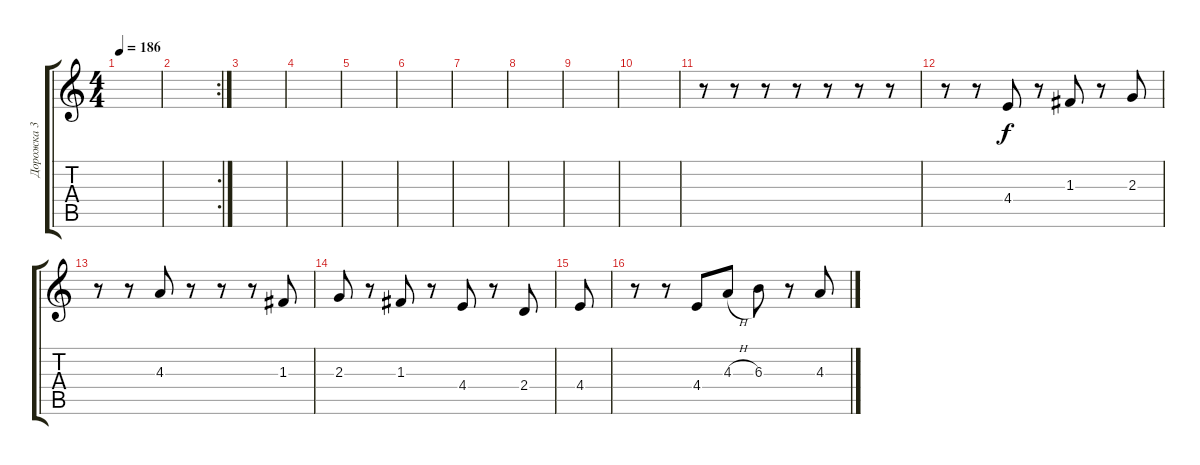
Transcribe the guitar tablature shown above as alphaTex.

\track ("Дорожка 3" "Дорожка 3") {instrument acousticguitarsteel}
\staff {score tabs}
\tuning (D4 A3 F3 C3 G2 C2) {hide}
\ts (4 4)
\tempo 186
\clef g2
\ks c
|
\rc 2
|
|
|
|
|
|
|
|
|
r.8 r.8 r.8 r.8 r.8 r.8 r.8 |
r.8 r.8 4.4.8 r.8 1.3.8 r.8 2.3.8 |
r.8 r.8 4.3.8 r.8 r.8 r.8 1.3.8 |
2.3.8 r.8 1.3.8 r.8 4.4.8 r.8 2.4.8 |
4.4.8 |
r.8 r.8 4.4.8 4.3{h}.8 6.3.8 r.8 4.3.8
